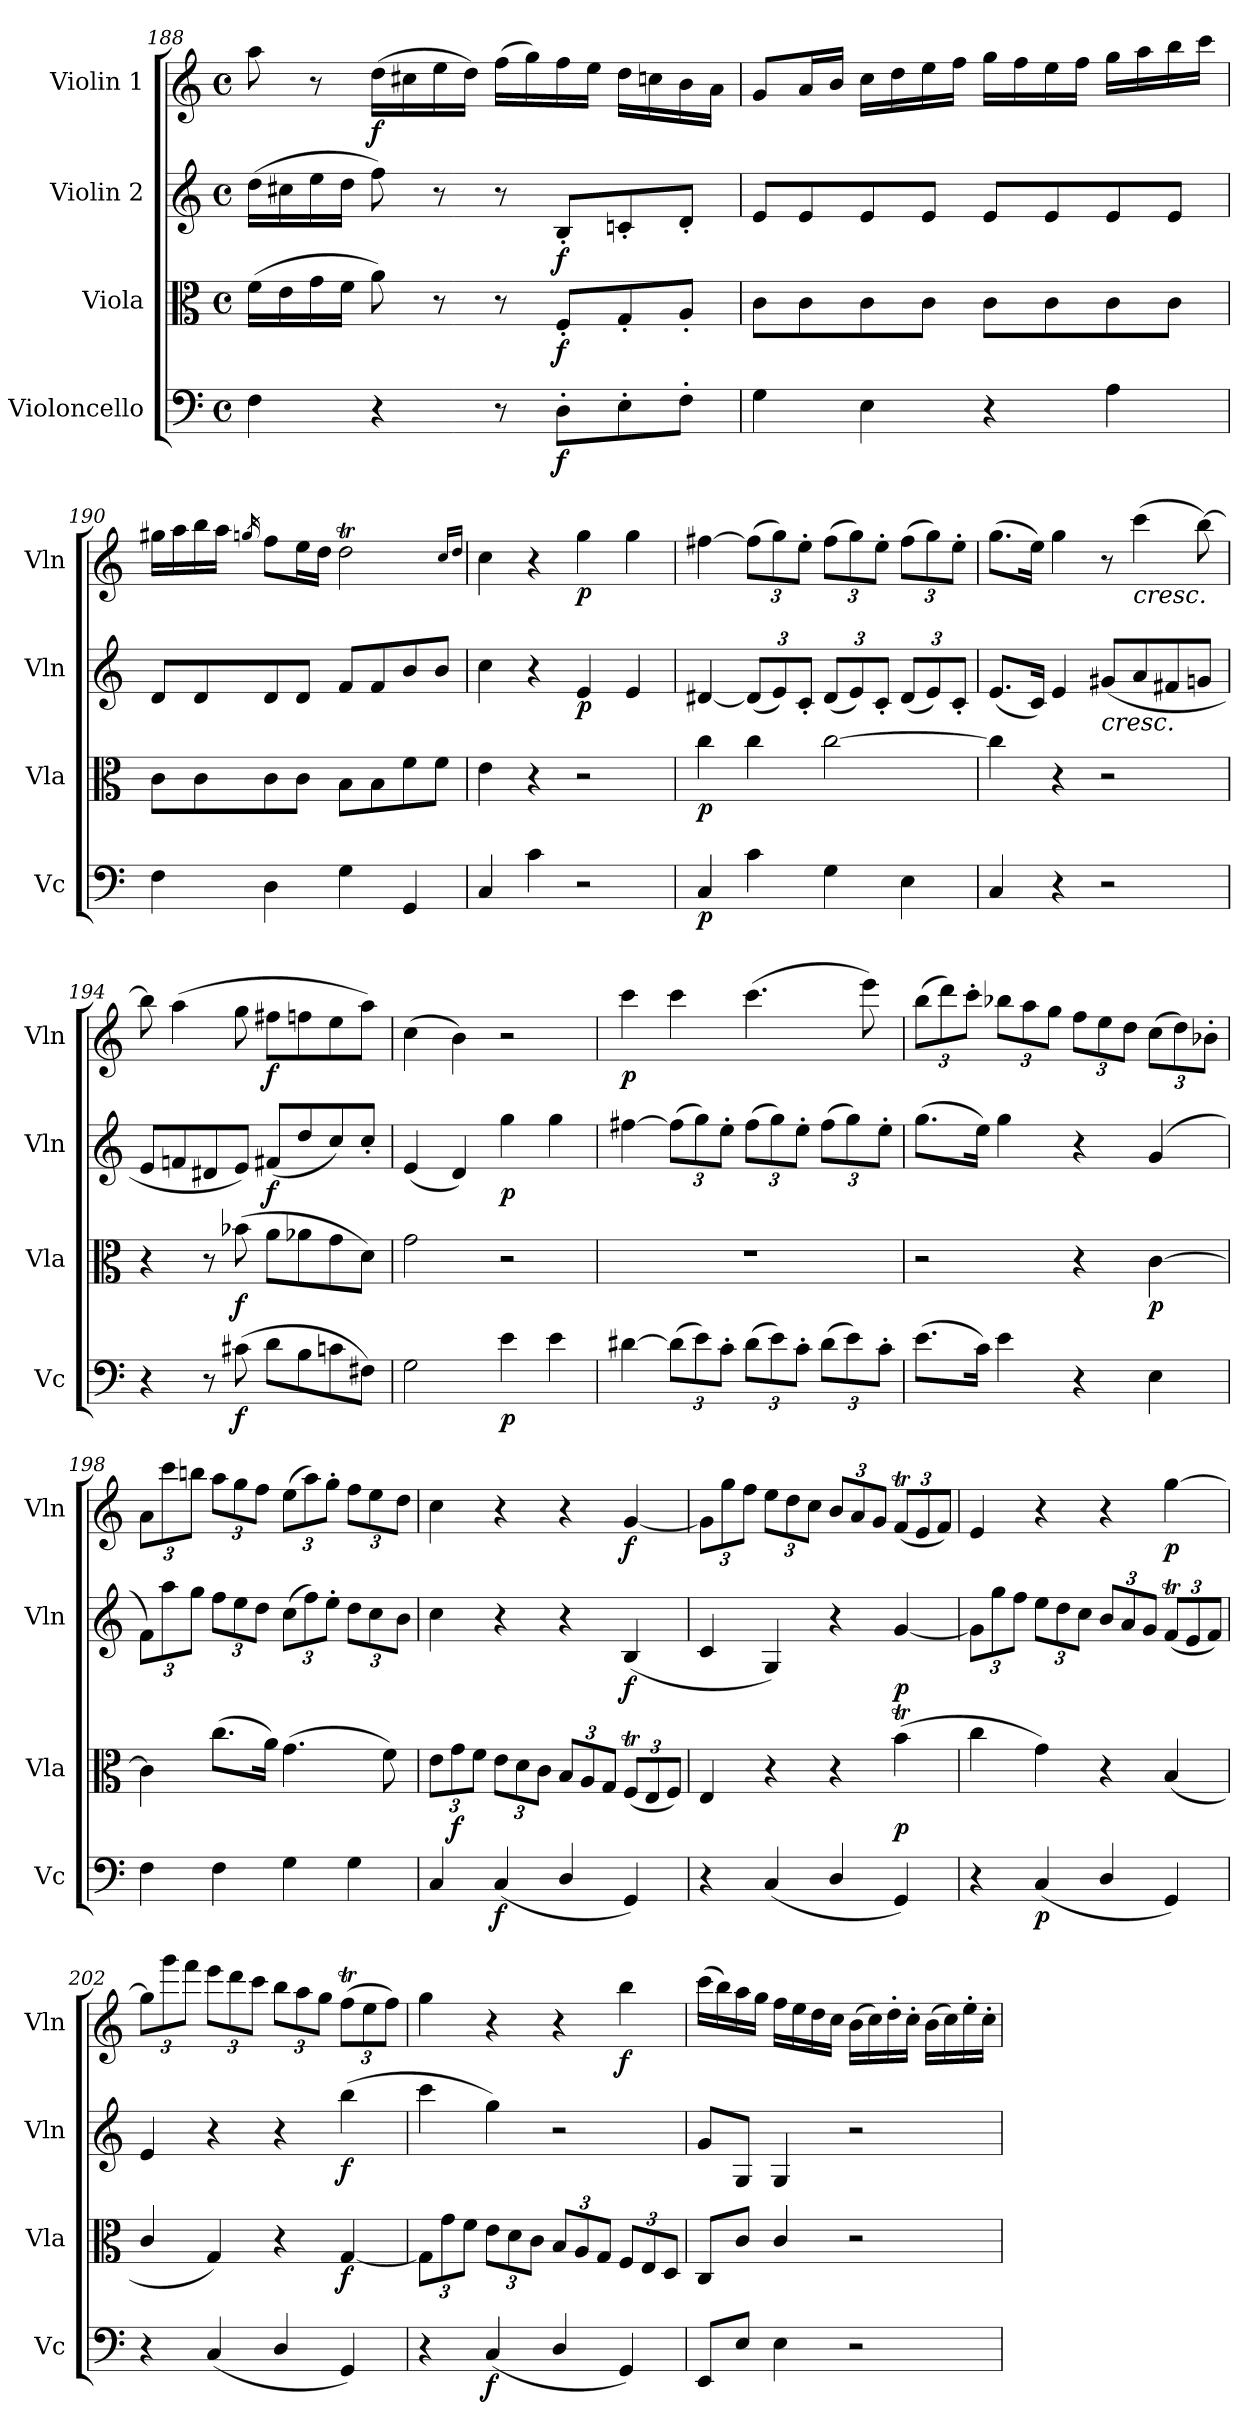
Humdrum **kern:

**kern	**dynam	**kern	**dynam	**kern	**dynam	**kern	**dynam
*part4	*part4	*part3	*part3	*part2	*part2	*part1	*part1
*staff4	*staff4	*staff3	*staff3	*staff2	*staff2	*staff1	*staff1
*I"Violoncello	*	*I"Viola	*	*I"Violin 2	*	*I"Violin 1	*
*I'Vc	*	*I'Vla	*	*I'Vln	*	*I'Vln	*
*clefF4	*	*clefC3	*	*clefG2	*	*clefG2	*
*k[]	*	*k[]	*	*k[]	*	*k[]	*
*M4/4	*	*M4/4	*	*M4/4	*	*M4/4	*
*met(c)	*	*met(c)	*	*met(c)	*	*met(c)	*
=188	=188	=188	=188	=188	=188	=188	=188
4F\	.	(16f\LL	.	(16dd\LL	.	8aa\	.
.	.	16e\	.	16cc#X\	.	.	.
.	.	16g\	.	16ee\	.	8r	.
.	.	16f\JJ	.	16dd\JJ	.	.	.
!	!	!	!	!	!	!	!LO:DY:b
4r	.	8a\)	.	8ff\)	.	(16dd\LL	f
.	.	.	.	.	.	16cc#X\	.
.	.	8r	.	8r	.	16ee\	.
.	.	.	.	.	.	16dd\JJ)	.
8r	.	8r	.	8r	.	(16ff\LL	.
.	.	.	.	.	.	16gg\)	.
!	!LO:DY:b	!	!LO:DY:b	!	!LO:DY:b	!	!
8D'\L	f	8F'/L	f	8B'/L	f	16ff\	.
.	.	.	.	.	.	16ee\JJ	.
8E'\	.	8G'/	.	8cn'/	.	16dd\LL	.
.	.	.	.	.	.	16ccn\	.
8F'\J	.	8A'/J	.	8d'/J	.	16b\	.
.	.	.	.	.	.	16a\JJ	.
=189	=189	=189	=189	=189	=189	=189	=189
4G\	.	8c\L	.	8e/L	.	8g/L	.
.	.	8c\	.	8e/	.	16a/L	.
.	.	.	.	.	.	16b/JJ	.
4E\	.	8c\	.	8e/	.	16cc\LL	.
.	.	.	.	.	.	16dd\	.
.	.	8c\J	.	8e/J	.	16ee\	.
.	.	.	.	.	.	16ff\JJ	.
4r	.	8c\L	.	8e/L	.	16gg\LL	.
.	.	.	.	.	.	16ff\	.
.	.	8c\	.	8e/	.	16ee\	.
.	.	.	.	.	.	16ff\JJ	.
4A\	.	8c\	.	8e/	.	16gg\LL	.
.	.	.	.	.	.	16aa\	.
.	.	8c\J	.	8e/J	.	16bb\	.
.	.	.	.	.	.	16ccc\JJ	.
!!LO:LB:g=z
=190	=190	=190	=190	=190	=190	=190	=190
4F\	.	8c\L	.	8d/L	.	16gg#X\LL	.
.	.	.	.	.	.	16aa\	.
.	.	8c\	.	8d/	.	16bb\	.
.	.	.	.	.	.	16aa\JJ	.
.	.	.	.	.	.	16qggn/	.
4D\	.	8c\	.	8d/	.	8ff\L	.
.	.	8c\J	.	8d/J	.	16ee\L	.
.	.	.	.	.	.	16dd\JJ	.
4G\	.	8B\L	.	8f/L	.	2ddT\	.
.	.	8B\	.	8f/	.	.	.
4GG/	.	8f\	.	8b/	.	.	.
.	.	8f\J	.	8b/J	.	.	.
.	.	.	.	.	.	16qcc/LL	.
.	.	.	.	.	.	16qdd/JJ	.
=191	=191	=191	=191	=191	=191	=191	=191
4C/	.	4e\	.	4cc\	.	4cc\	.
4c\	.	4r	.	4r	.	4r	.
!	!	!	!	!	!LO:DY:b	!	!LO:DY:b
2r	.	2r	.	4e/	p	4gg\	p
.	.	.	.	4e/	.	4gg\	.
!!LO:LB:g=z
=192	=192	=192	=192	=192	=192	=192	=192
!	!LO:DY:b	!	!LO:DY:b	!	!	!	!
4C/	p	4cc\	p	[4d#X/	.	[4ff#X\	.
4c\	.	4cc\	.	(12d#/L]	.	(12ff#\L]	.
.	.	.	.	12e/)	.	12gg\)	.
.	.	.	.	12c'/J	.	12ee'\J	.
*	*	*	*	*Xbrackettup	*	*Xbrackettup	*
4G\	.	[2cc\	.	(12d#/L	.	(12ff#\L	.
.	.	.	.	12e/)	.	12gg\)	.
.	.	.	.	12c'/J	.	12ee'\J	.
4E\	.	.	.	(12d#/L	.	(12ff#\L	.
.	.	.	.	12e/)	.	12gg\)	.
.	.	.	.	12c'/J	.	12ee'\J	.
=193	=193	=193	=193	=193	=193	=193	=193
4C/	.	4cc\]	.	(8.e/L	.	(8.gg\L	.
.	.	.	.	16c/Jk)	.	16ee\Jk)	.
4r	.	4r	.	4e/	.	4gg\	.
!	!	!	!	!LO:TX:b:i:t=cresc.	!	!	!
2r	.	2r	.	(8g#X/L	.	8r	.
!	!	!	!	!	!	!LO:TX:b:i:t=cresc.	!
.	.	.	.	8a/	.	(4ccc\	.
.	.	.	.	8f#X/	.	.	.
.	.	.	.	8gn/J	.	[8bb\)	.
=194	=194	=194	=194	=194	=194	=194	=194
4r	.	4r	.	8e/L	.	8bb\]	.
.	.	.	.	8fn/	.	(4aa\	.
8r	.	8r	.	8d#X/	.	.	.
!	!LO:DY:b	!	!LO:DY:b	!	!	!	!
(8c#X\	f	(8b-X\	f	8e/J)	.	8gg\	.
!	!	!	!	!	!LO:DY:b	!	!LO:DY:b
8d\L	.	8a\L	.	(8f#X/L	f	8ff#X\L	f
8B\	.	8a-X\	.	8dd/	.	8ffn\	.
8cn\	.	8g\	.	8cc/)	.	8ee\	.
8F#X\J)	.	8d\J)	.	8cc'/J	.	8aa\J)	.
=195	=195	=195	=195	=195	=195	=195	=195
2G\	.	2g\	.	(4e/	.	(4cc\	.
.	.	.	.	4d/)	.	4b\)	.
!	!LO:DY:b	!	!	!	!LO:DY:b	!	!
4e\	p	2r	.	4gg\	p	2r	.
4e\	.	.	.	4gg\	.	.	.
=196	=196	=196	=196	=196	=196	=196	=196
!	!	!	!	!	!	!	!LO:DY:b
[4d#X\	.	1r	.	[4ff#X\	.	4ccc\	p
(12d#\L]	.	.	.	(12ff#\L]	.	4ccc\	.
12e\)	.	.	.	12gg\)	.	.	.
12c'\J	.	.	.	12ee'\J	.	.	.
*Xbrackettup	*	*	*	*	*	*	*
(12d#\L	.	.	.	(12ff#\L	.	(4.ccc\	.
12e\)	.	.	.	12gg\)	.	.	.
12c'\J	.	.	.	12ee'\J	.	.	.
(12d#\L	.	.	.	(12ff#\L	.	.	.
12e\)	.	.	.	12gg\)	.	.	.
.	.	.	.	.	.	8eee\)	.
12c'\J	.	.	.	12ee'\J	.	.	.
=197	=197	=197	=197	=197	=197	=197	=197
(8.e\L	.	2r	.	(8.gg\L	.	(12bb\L	.
.	.	.	.	.	.	12ddd\)	.
.	.	.	.	.	.	12ccc'\J	.
16c\Jk)	.	.	.	16ee\Jk)	.	.	.
4e\	.	.	.	4gg\	.	12bb-X\L	.
.	.	.	.	.	.	12aa\	.
.	.	.	.	.	.	12gg\J	.
4r	.	4r	.	4r	.	12ff\L	.
.	.	.	.	.	.	12ee\	.
.	.	.	.	.	.	12dd\J	.
!	!	!	!LO:DY:b	!	!	!	!
4E\	.	[4c\	p	(4g/	.	(12cc\L	.
.	.	.	.	.	.	12dd\)	.
.	.	.	.	.	.	12b-X'\J	.
!!LO:LB:g=z
=198	=198	=198	=198	=198	=198	=198	=198
*	*	*	*	*brackettup	*	*	*
4F\	.	4c\]	.	12f\L)	.	12a\L	.
.	.	.	.	12aa\	.	12ccc\	.
.	.	.	.	12gg\J	.	12bbn\J	.
4F\	.	(8.cc\L	.	12ff\L	.	12aa\L	.
.	.	.	.	12ee\	.	12gg\	.
.	.	.	.	12dd\J	.	12ff\J	.
.	.	16a\Jk)	.	.	.	.	.
*	*	*	*	*Xbrackettup	*	*	*
4G\	.	(4.g\	.	(12cc\L	.	(12ee\L	.
.	.	.	.	12ff\)	.	12aa\)	.
.	.	.	.	12ee'\J	.	12gg'\J	.
4G\	.	.	.	12dd\L	.	12ff\L	.
.	.	.	.	12cc\	.	12ee\	.
.	.	8f\)	.	.	.	.	.
.	.	.	.	12b\J	.	12dd\J	.
!!LO:LB:g=z
=199	=199	=199	=199	=199	=199	=199	=199
*	*	*Xbrackettup	*	*	*	*	*
4C/	.	12e\L	.	4cc\	.	4cc\	.
!	!	!	!LO:DY:b	!	!	!	!
.	.	12g\	f	.	.	.	.
.	.	12f\J	.	.	.	.	.
!	!LO:DY:b	!	!	!	!	!	!
(4C/	f	12e\L	.	4r	.	4r	.
.	.	12d\	.	.	.	.	.
.	.	12c\J	.	.	.	.	.
4D/	.	12B/L	.	4r	.	4r	.
.	.	12A/	.	.	.	.	.
.	.	12G/J	.	.	.	.	.
!	!	!	!	!	!LO:DY:b	!	!LO:DY:b
4GG/)	.	(12FT/L	.	(4B/	f	[4g/	f
.	.	12E/	.	.	.	.	.
.	.	12F/J)	.	.	.	.	.
=200	=200	=200	=200	=200	=200	=200	=200
4r	.	4E/	.	4c/	.	12g\L]	.
.	.	.	.	.	.	12gg\	.
.	.	.	.	.	.	12ff\J	.
(4C/	.	4r	.	4G/)	.	12ee\L	.
.	.	.	.	.	.	12dd\	.
.	.	.	.	.	.	12cc\J	.
4D/	.	4r	.	4r	.	12b/L	.
.	.	.	.	.	.	12a/	.
.	.	.	.	.	.	12g/J	.
!	!	!	!LO:DY:b	!	!LO:DY:b	!	!
4GG/)	.	(4bt\	p	[4g/	p	(12fT/L	.
.	.	.	.	.	.	12e/	.
.	.	.	.	.	.	12f/J)	.
=201	=201	=201	=201	=201	=201	=201	=201
4r	.	4cc\	.	12g\L]	.	4e/	.
.	.	.	.	12gg\	.	.	.
.	.	.	.	12ff\J	.	.	.
!	!LO:DY:b	!	!	!	!	!	!
(4C/	p	4g\)	.	12ee\L	.	4r	.
.	.	.	.	12dd\	.	.	.
.	.	.	.	12cc\J	.	.	.
4D/	.	4r	.	12b/L	.	4r	.
.	.	.	.	12a/	.	.	.
.	.	.	.	12g/J	.	.	.
!	!	!	!	!	!	!	!LO:DY:b
4GG/)	.	(4B/	.	(12fT/L	.	[4gg\	p
.	.	.	.	12e/	.	.	.
.	.	.	.	12f/J)	.	.	.
=202	=202	=202	=202	=202	=202	=202	=202
4r	.	4c/	.	4e/	.	12gg\L]	.
.	.	.	.	.	.	12ggg\	.
.	.	.	.	.	.	12fff\J	.
(4C/	.	4G/)	.	4r	.	12eee\L	.
.	.	.	.	.	.	12ddd\	.
.	.	.	.	.	.	12ccc\J	.
4D/	.	4r	.	4r	.	12bb\L	.
.	.	.	.	.	.	12aa\	.
.	.	.	.	.	.	12gg\J	.
!	!	!	!LO:DY:b	!	!LO:DY:b	!	!
4GG/)	.	[4G/	f	(4bb\	f	(12ffT\L	.
.	.	.	.	.	.	12ee\	.
.	.	.	.	.	.	12ff\J)	.
!!LO:PB:g=z
=203	=203	=203	=203	=203	=203	=203	=203
*	*	*brackettup	*	*	*	*	*
4r	.	12G\L]	.	4ccc\	.	4gg\	.
.	.	12g\	.	.	.	.	.
.	.	12f\J	.	.	.	.	.
!	!LO:DY:b	!	!	!	!	!	!
(4C/	f	12e\L	.	4gg\)	.	4r	.
.	.	12d\	.	.	.	.	.
.	.	12c\J	.	.	.	.	.
4D/	.	12B/L	.	2r	.	4r	.
.	.	12A/	.	.	.	.	.
.	.	12G/J	.	.	.	.	.
!	!	!	!	!	!	!	!LO:DY:b
4GG/)	.	12F/L	.	.	.	4bb\	f
.	.	12E/	.	.	.	.	.
.	.	12D/J	.	.	.	.	.
!!LO:LB:g=z
=204	=204	=204	=204	=204	=204	=204	=204
8EE/L	.	8C/L	.	8g/L	.	(16ccc\LL	.
.	.	.	.	.	.	16bb\)	.
8E/J	.	8c/J	.	8G/J	.	16aa\	.
.	.	.	.	.	.	16gg\JJ	.
4E\	.	4c/	.	4G/	.	16ff\LL	.
.	.	.	.	.	.	16ee\	.
.	.	.	.	.	.	16dd\	.
.	.	.	.	.	.	16cc\JJ	.
2r	.	2r	.	2r	.	(16b\LL	.
.	.	.	.	.	.	16cc\)	.
.	.	.	.	.	.	16dd'\	.
.	.	.	.	.	.	16cc'\JJ	.
.	.	.	.	.	.	(16b\LL	.
.	.	.	.	.	.	16cc\)	.
.	.	.	.	.	.	16ee'\	.
.	.	.	.	.	.	16cc'\JJ	.
=	=	=	=	=	=	=	=
*-	*-	*-	*-	*-	*-	*-	*-
